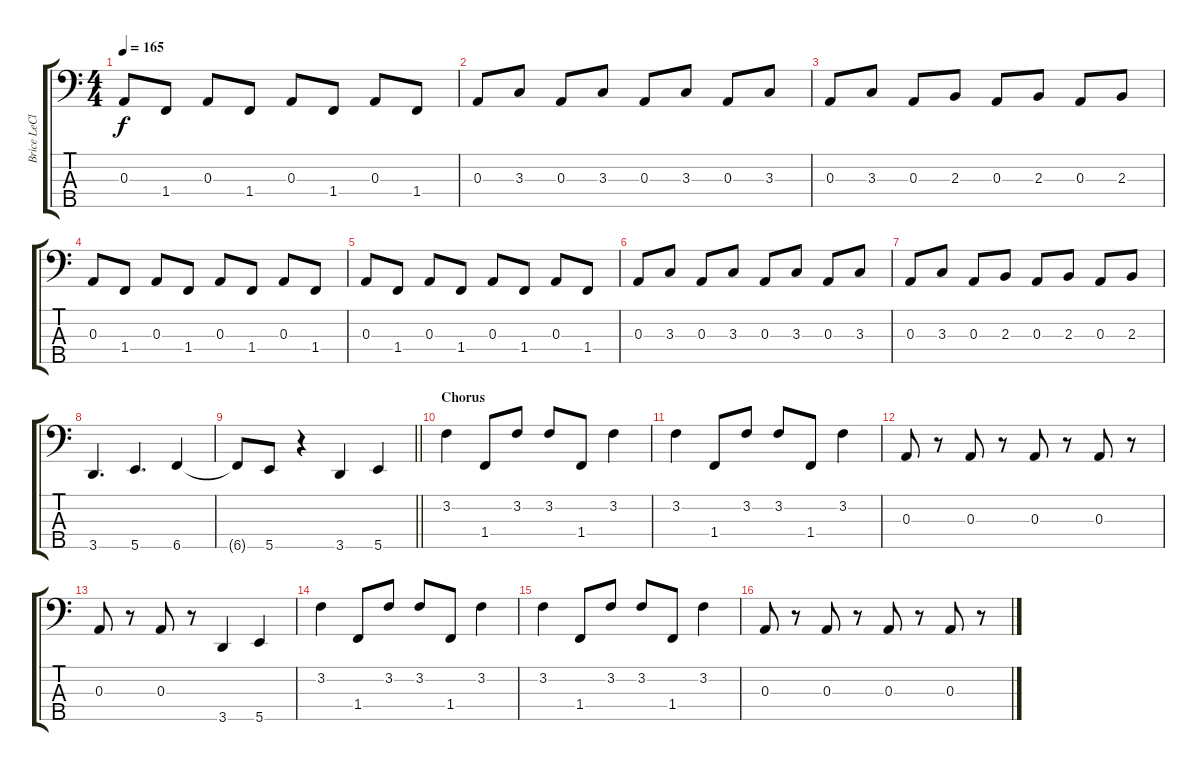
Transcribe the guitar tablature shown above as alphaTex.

\track ("Brice LeClercq" "Brice LeCl") {instrument electricbasspick}
\staff {score tabs}
\tuning (G2 D2 A1 E1 B0) {hide}
\ts (4 4)
\tempo 165
\clef f4
\ks c
0.3.8{dy f} 1.4.8 0.3.8 1.4.8 0.3.8 1.4.8 0.3.8 1.4.8 |
0.3.8 3.3.8 0.3.8 3.3.8 0.3.8 3.3.8 0.3.8 3.3.8 |
0.3.8 3.3.8 0.3.8 2.3.8 0.3.8 2.3.8 0.3.8 2.3.8 |
0.3.8 1.4.8 0.3.8 1.4.8 0.3.8 1.4.8 0.3.8 1.4.8 |
0.3.8 1.4.8 0.3.8 1.4.8 0.3.8 1.4.8 0.3.8 1.4.8 |
0.3.8 3.3.8 0.3.8 3.3.8 0.3.8 3.3.8 0.3.8 3.3.8 |
0.3.8 3.3.8 0.3.8 2.3.8 0.3.8 2.3.8 0.3.8 2.3.8 |
3.5.4{d} 5.5.4{d} 6.5.4 |
\barLineRight lightlight
6.5{t}.8 5.5.8 r.4 3.5.4 5.5.4 |
\section ("" "Chorus")
3.2.4 1.4.8 3.2.8 3.2.8 1.4.8 3.2.4 |
3.2.4 1.4.8 3.2.8 3.2.8 1.4.8 3.2.4 |
0.3.8 r.8 0.3.8 r.8 0.3.8 r.8 0.3.8 r.8 |
0.3.8 r.8 0.3.8 r.8 3.5.4 5.5.4 |
3.2.4 1.4.8 3.2.8 3.2.8 1.4.8 3.2.4 |
3.2.4 1.4.8 3.2.8 3.2.8 1.4.8 3.2.4 |
0.3.8 r.8 0.3.8 r.8 0.3.8 r.8 0.3.8 r.8
